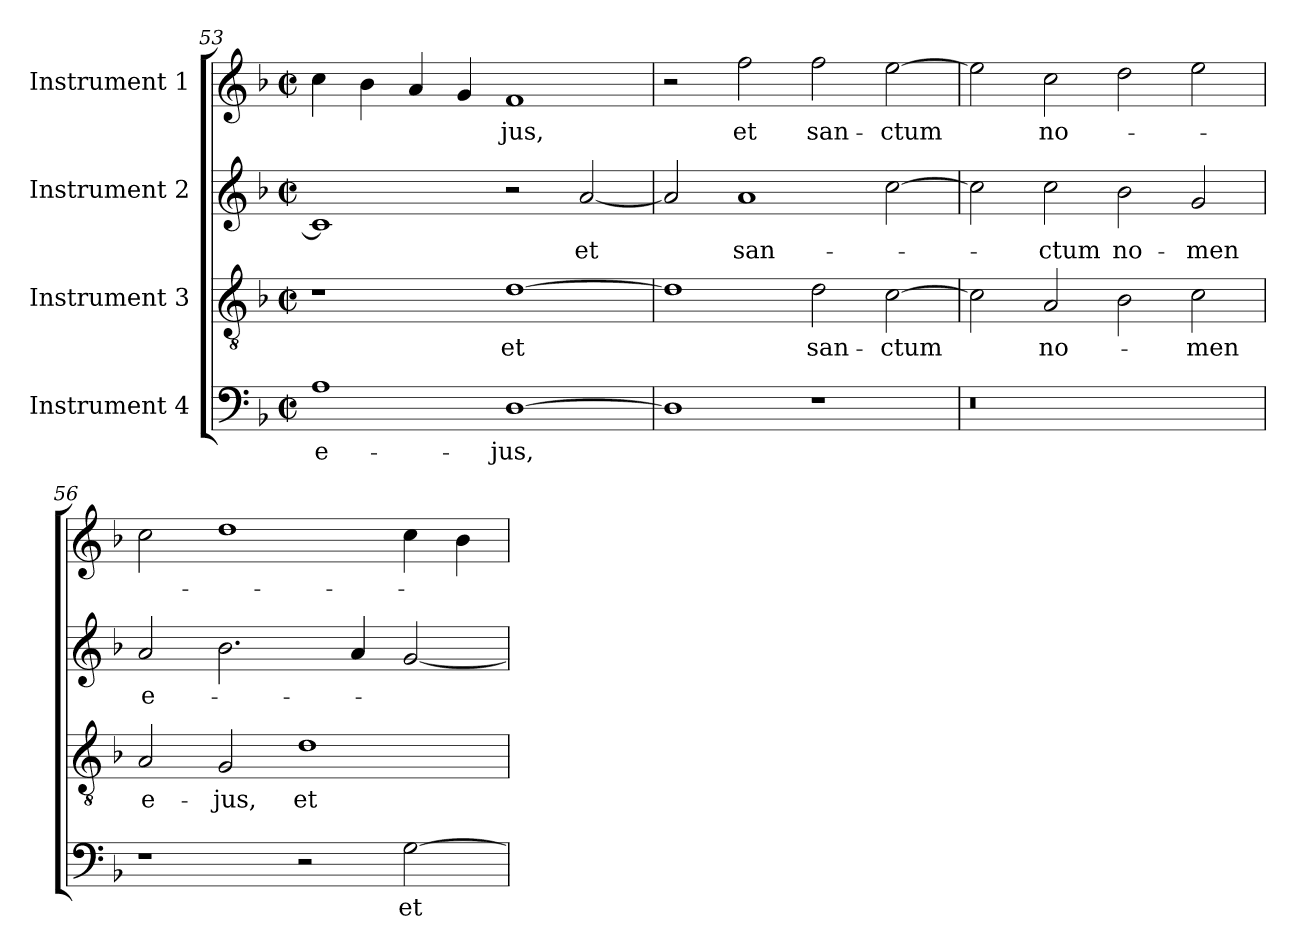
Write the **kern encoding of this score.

**kern	**text	**kern	**text	**kern	**text	**kern	**text
*part4	*part4	*part3	*part3	*part2	*part2	*part1	*part1
*staff4	*staff4	*staff3	*staff3	*staff2	*staff2	*staff1	*staff1
*I"Instrument 4	*	*I"Instrument 3	*	*I"Instrument 2	*	*I"Instrument 1	*
*clefF4	*	*clefGv2	*	*clefG2	*	*clefG2	*
*k[b-]	*	*k[b-]	*	*k[b-]	*	*k[b-]	*
*F:	*	*F:	*	*F:	*	*F:	*
*M2/2	*	*M2/2	*	*M2/2	*	*M2/2	*
*met(c|)	*	*met(c|)	*	*met(c|)	*	*met(c|)	*
=53	=53	=53	=53	=53	=53	=53	=53
!	!LO:LY:b:rj	!	!	!	!	!	!
1A	e-	1r	.	1c]	.	4cc\	.
.	.	.	.	.	.	4b-\	.
.	.	.	.	.	.	4a/	.
.	.	.	.	.	.	4g/	.
!	!LO:LY:b:cj	!	!LO:LY:b:cj	!	!	!	!LO:LY:b:cj
[>1D	-jus,	[>1d	et	2r	.	1f	-jus,
!	!	!	!	!	!LO:LY:b:cj	!	!
.	.	.	.	[<2a/	et	.	.
=54	=54	=54	=54	=54	=54	=54	=54
1D]	.	1d]	.	2a/]	.	2r	.
!	!	!	!	!	!LO:LY:b:cj	!	!LO:LY:b:cj
.	.	.	.	1a	san-	2ff\	et
!	!	!	!LO:LY:b:cj	!	!	!	!LO:LY:b:cj
1r	.	2d\	san-	.	.	2ff\	san-
!	!	!	!LO:LY:b	!	!	!	!LO:LY:b
.	.	[>2c\	-ctum	[>2cc\	.	[>2ee\	-ctum
=55	=55	=55	=55	=55	=55	=55	=55
0r	.	2c\]	.	2cc\]	.	2ee\]	.
!	!	!	!LO:LY:b:cj	!	!LO:LY:b:cj	!	!LO:LY:b:cj
.	.	2A/	no-	2cc\	-ctum	2cc\	no-
!	!	!	!	!	!LO:LY:b:cj	!	!
.	.	2B-\	.	2b-\	no-	2dd\	.
!	!	!	!LO:LY:b:cj	!	!LO:LY:b:cj	!	!
.	.	2c\	-men	2g/	-men	2ee\	.
!!LO:PB:g=z
=56	=56	=56	=56	=56	=56	=56	=56
!	!	!	!LO:LY:b:cj	!	!LO:LY:b:rj	!	!
1r	.	2A/	e-	2a/	e-	2cc\	.
!	!	!	!LO:LY:b:cj	!	!	!	!
.	.	2G/	-jus,	2.b-\	.	1dd	.
!	!	!	!LO:LY:b:cj	!	!	!	!
2r	.	1d	et	.	.	.	.
.	.	.	.	4a/	.	.	.
!	!LO:LY:b:cj	!	!	!	!	!	!
[>2G\	et	.	.	[<2g/	.	4cc\	.
.	.	.	.	.	.	4b-\	.
=	=	=	=	=	=	=	=
*-	*-	*-	*-	*-	*-	*-	*-
